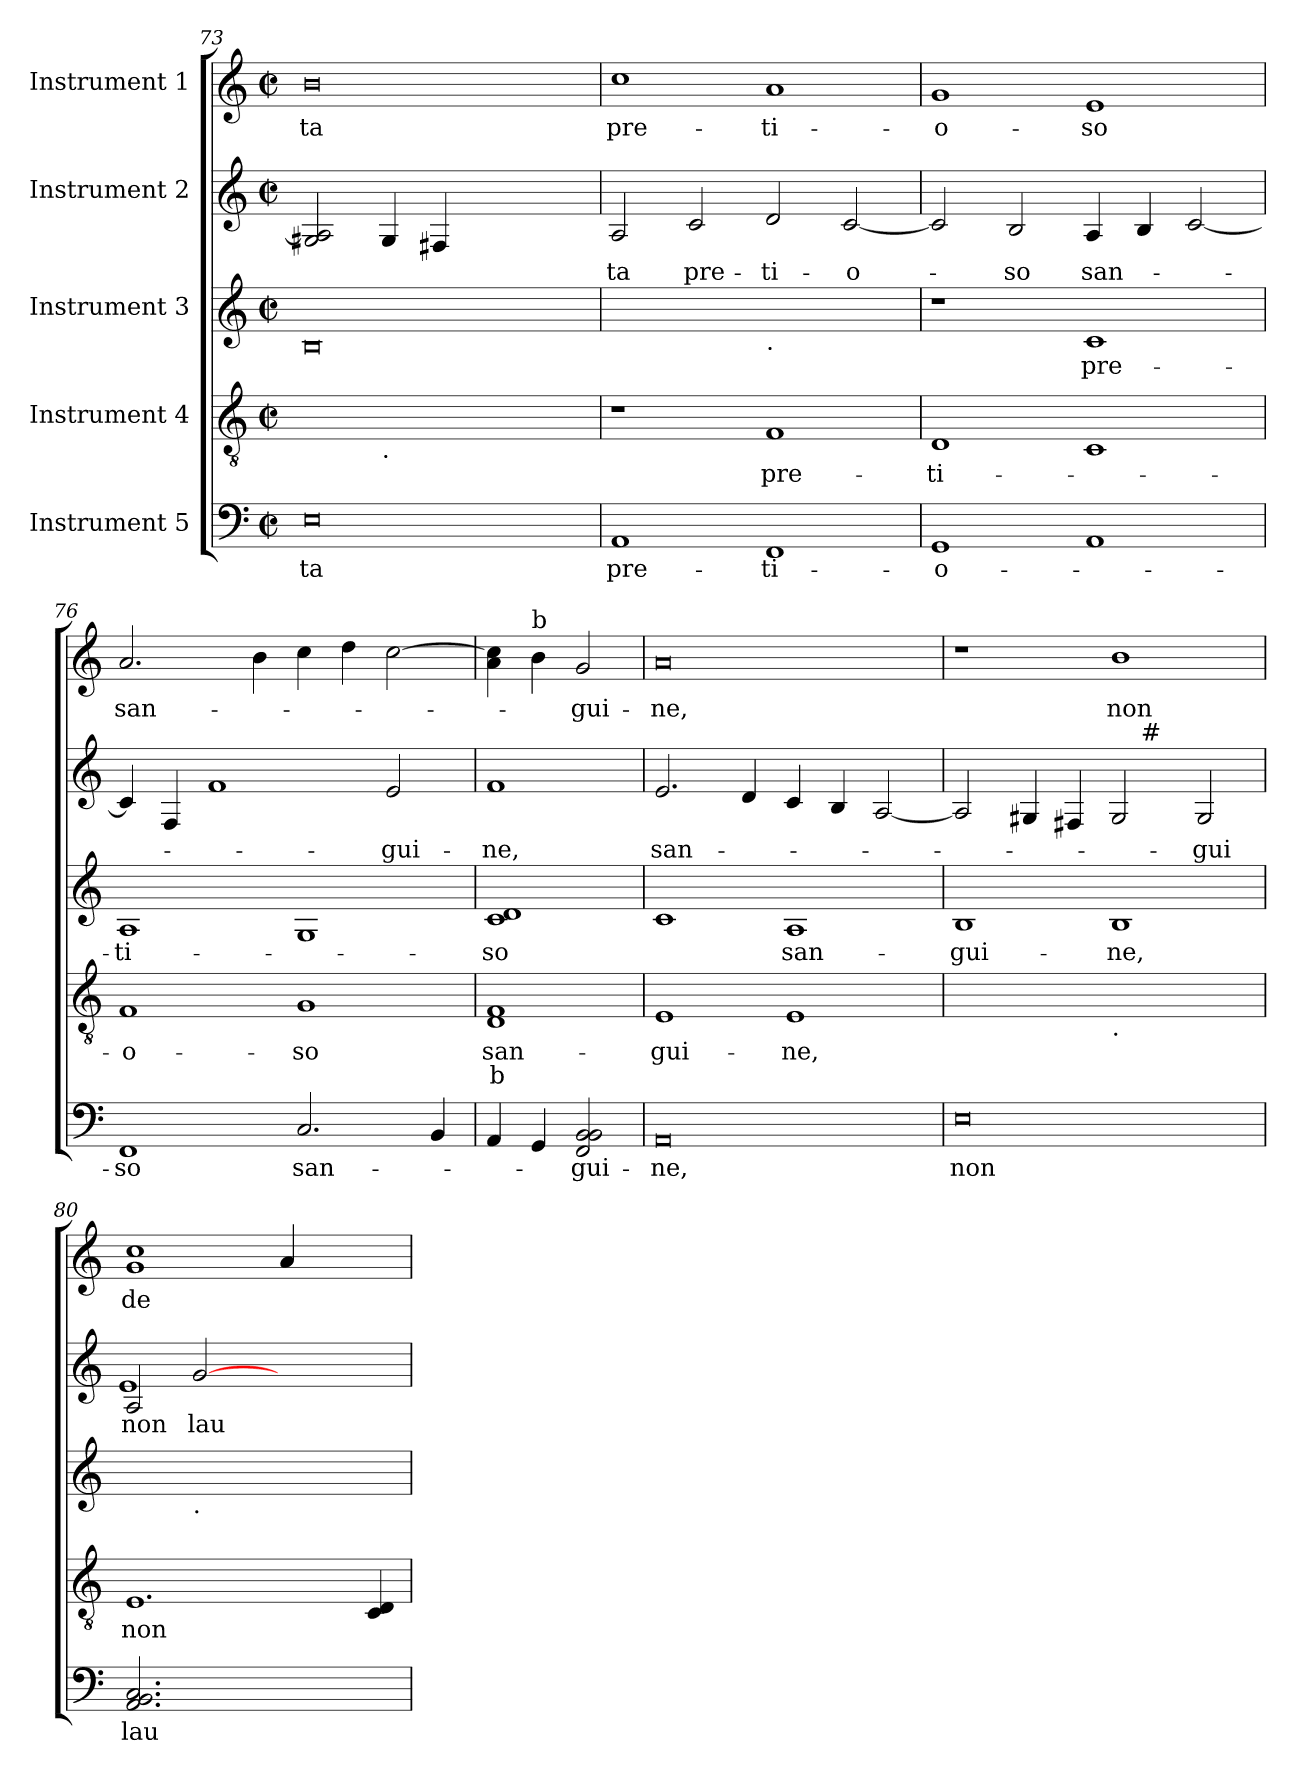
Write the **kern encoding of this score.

**kern	**text	**kern	**text	**text	**kern	**text	**kern	**text	**kern	**text
*part5	*part5	*part4	*part4	*part4	*part3	*part3	*part2	*part2	*part1	*part1
*staff5	*staff5	*staff4	*staff4	*staff4	*staff3	*staff3	*staff2	*staff2	*staff1	*staff1
*I"Instrument 5	*	*I"Instrument 4	*	*	*I"Instrument 3	*	*I"Instrument 2	*	*I"Instrument 1	*
!!LO:LB:g=z
*clefF4	*	*clefGv2	*	*	*clefG2	*	*clefG2	*	*clefG2	*
*k[]	*	*k[]	*	*	*k[]	*	*k[]	*	*k[]	*
*M2/2	*	*M2/2	*	*	*M2/2	*	*M2/2	*	*M2/2	*
*met(c|)	*	*met(c|)	*	*	*met(c|)	*	*met(c|)	*	*met(c|)	*
=73	=73	=73	=73	=73	=73	=73	=73	=73	=73	=73
!	!LO:LY:b	!	!	!	!	!	!	!	!	!LO:LY:b
*	*	*^	*	*	*	*	*	*	*	*
0E	-ta	1ryy	2ryy	.	.	0B	.	2G#X 2A]	.	0b	-ta
!	!	!	!LO:TX:b:t=.	!	!	!	!	!	!	!	!
.	.	.	1.ryy	.	.	.	.	4G#/	.	.	.
.	.	.	.	.	.	.	.	4F#X/	.	.	.
.	.	1ryy	.	.	.	.	.	1ryy	.	.	.
=74	=74	=74	=74	=74	=74	=74	=74	=74	=74	=74	=74
!	!LO:LY:b	!	!	!	!	!	!	!	!LO:LY:b	!	!LO:LY:b
*	*	*v	*v	*	*	*	*	*	*	*	*
1AA	pre-	1r	.	.	1ryy	.	2A/	-ta	1cc	pre-
!	!	!	!	!	!	!	!	!LO:LY:b	!	!
.	.	.	.	.	.	.	2c/	pre-	.	.
!	!	!	!	!	!LO:TX:b:t=.	!	!	!	!	!
!	!LO:LY:b	!	!LO:LY:b	!	!	!	!	!LO:LY:b	!	!LO:LY:b
1FF	-ti-	1F	pre-	.	1ryy	.	2d/	-ti-	1a	-ti-
!	!	!	!	!	!	!	!	!LO:LY:b	!	!
.	.	.	.	.	.	.	[<2c/	-o-	.	.
=75	=75	=75	=75	=75	=75	=75	=75	=75	=75	=75
!	!LO:LY:b	!	!LO:LY:b	!	!	!	!	!	!	!LO:LY:b
1GG	-o-	1D	-ti-	.	1r	.	2c/]	.	1g	-o-
!	!	!	!	!	!	!	!	!LO:LY:b	!	!
.	.	.	.	.	.	.	2B/	-so	.	.
!	!	!	!	!	!	!LO:LY:b	!	!LO:LY:b	!	!LO:LY:b
1AA	.	1C	.	.	1c	pre-	4A/	san-	1e	-so
.	.	.	.	.	.	.	4B/	.	.	.
.	.	.	.	.	.	.	[<2c/	.	.	.
=76	=76	=76	=76	=76	=76	=76	=76	=76	=76	=76
!	!LO:LY:b	!	!LO:LY:b	!	!	!LO:LY:b	!	!	!	!LO:LY:b
1FF	-so	1F	-o-	.	1A	-ti-	4c/]	.	2.a/	san-
.	.	.	.	.	.	.	4F/	.	.	.
.	.	.	.	.	.	.	1f	.	.	.
.	.	.	.	.	.	.	.	.	4b\	.
!	!LO:LY:b	!	!LO:LY:b	!	!	!	!	!	!	!
2.C/	san-	1G	-so	.	1G	.	.	.	4cc\	.
.	.	.	.	.	.	.	.	.	4dd\	.
!	!	!	!	!	!	!	!	!LO:LY:b	!	!
.	.	.	.	.	.	.	2e/	-gui-	[>2cc\	.
4BB/	.	.	.	.	.	.	.	.	.	.
=77	=77	=77	=77	=77	=77	=77	=77	=77	=77	=77
!	!	!	!LO:LY:b	!LO:LY:b	!	!LO:LY:b	!	!LO:LY:b	!	!
*	*	*	*	*	*	*	*	*	*^	*
4AA/	.	1D 1F	san-	-b	1c 1d	-so	1f	-ne,	4a 4cc]	4ryy	.
!	!	!	!	!	!	!	!	!	!LO:TX:a:t=b	!	!
4GG/	.	.	.	.	.	.	.	.	4ryy	4b\	.
!	!LO:LY:b	!	!	!	!	!	!	!	!	!	!LO:LY:b
2FF/ 2BB/ 2BB/	-gui-	.	.	.	.	.	.	.	2g/	2ryy	-gui-
=78	=78	=78	=78	=78	=78	=78	=78	=78	=78	=78	=78
!	!LO:LY:b	!	!LO:LY:b	!	!	!	!	!LO:LY:b	!	!	!LO:LY:b
*	*	*	*	*	*	*	*	*	*v	*v	*
0AA	-ne,	1E	gui-	.	1c	.	2.e/	san-	0a	-ne,
.	.	.	.	.	.	.	4d/	.	.	.
!	!	!	!LO:LY:b	!	!	!LO:LY:b	!	!	!	!
.	.	1E	-ne,	.	1A	san-	4c/	.	.	.
.	.	.	.	.	.	.	4B/	.	.	.
.	.	.	.	.	.	.	[>2A/	.	.	.
!!LO:PB:g=z
=79	=79	=79	=79	=79	=79	=79	=79	=79	=79	=79
!	!LO:LY:b	!	!	!	!	!LO:LY:b	!	!	!	!
*	*	*	*	*	*	*	*^	*	*	*
0E	non	1ryy	.	.	1B	-gui-	2A/]	1ryy	.	1r	.
.	.	.	.	.	.	.	4G#X/	.	.	.	.
.	.	.	.	.	.	.	4F#X/	.	.	.	.
!	!	!LO:TX:b:t=.	!	!	!	!	!	!	!	!	!
!	!	!	!	!	!	!LO:LY:b	!	!	!	!	!LO:LY:b
.	.	1ryy	.	.	1B	-ne,	2G#/	8ryy	.	1b	non
!	!	!	!	!	!	!	!	!LO:TX:a:t=#	!	!	!
.	.	.	.	.	.	.	.	2..ryy	.	.	.
!	!	!	!	!	!	!	!	!	!LO:LY:b	!	!
.	.	.	.	.	.	.	2G#/	.	-gui	.	.
=80	=80	=80	=80	=80	=80	=80	=80	=80	=80	=80	=80
!	!LO:LY:b	!	!LO:LY:b	!	!	!	!	!	!LO:LY:b	!	!
!	!	!	!	!	!	!	!	!	!LO:LY:b	!	!LO:LY:b
*	*	*	*	*	*^	*	*	*	*	*	*
2.AA 2.BB 2.C	lau-	1.E	non	.	1ryy	2ryy	.	2A/	1e	non	1g 1cc	-de
!	!	!	!	!	!	!LO:TX:b:t=.	!	!	!	!	!	!
!	!	!	!	!	!	!	!	!	!	!LO:LY:b	!	!
.	.	.	.	.	.	1ryy	.	[<2g/	.	lau-	.	.
2.ryy	.	.	.	.	.	.	.	.	.	.	.	.
.	.	.	.	.	2.ryy	.	.	2ryy	4ryy	.	4a/	.
.	.	.	.	.	.	.	.	.	2ryy	.	2ryy	.
4ryy	.	4C/ 4D/	.	.	.	4ryy	.	4ryy	.	.	.	.
*	*	*	*	*	*v	*v	*	*	*	*	*	*
*	*	*	*	*	*	*	*v	*v	*	*	*
=	=	=	=	=	=	=	=	=	=	=
*-	*-	*-	*-	*-	*-	*-	*-	*-	*-	*-
